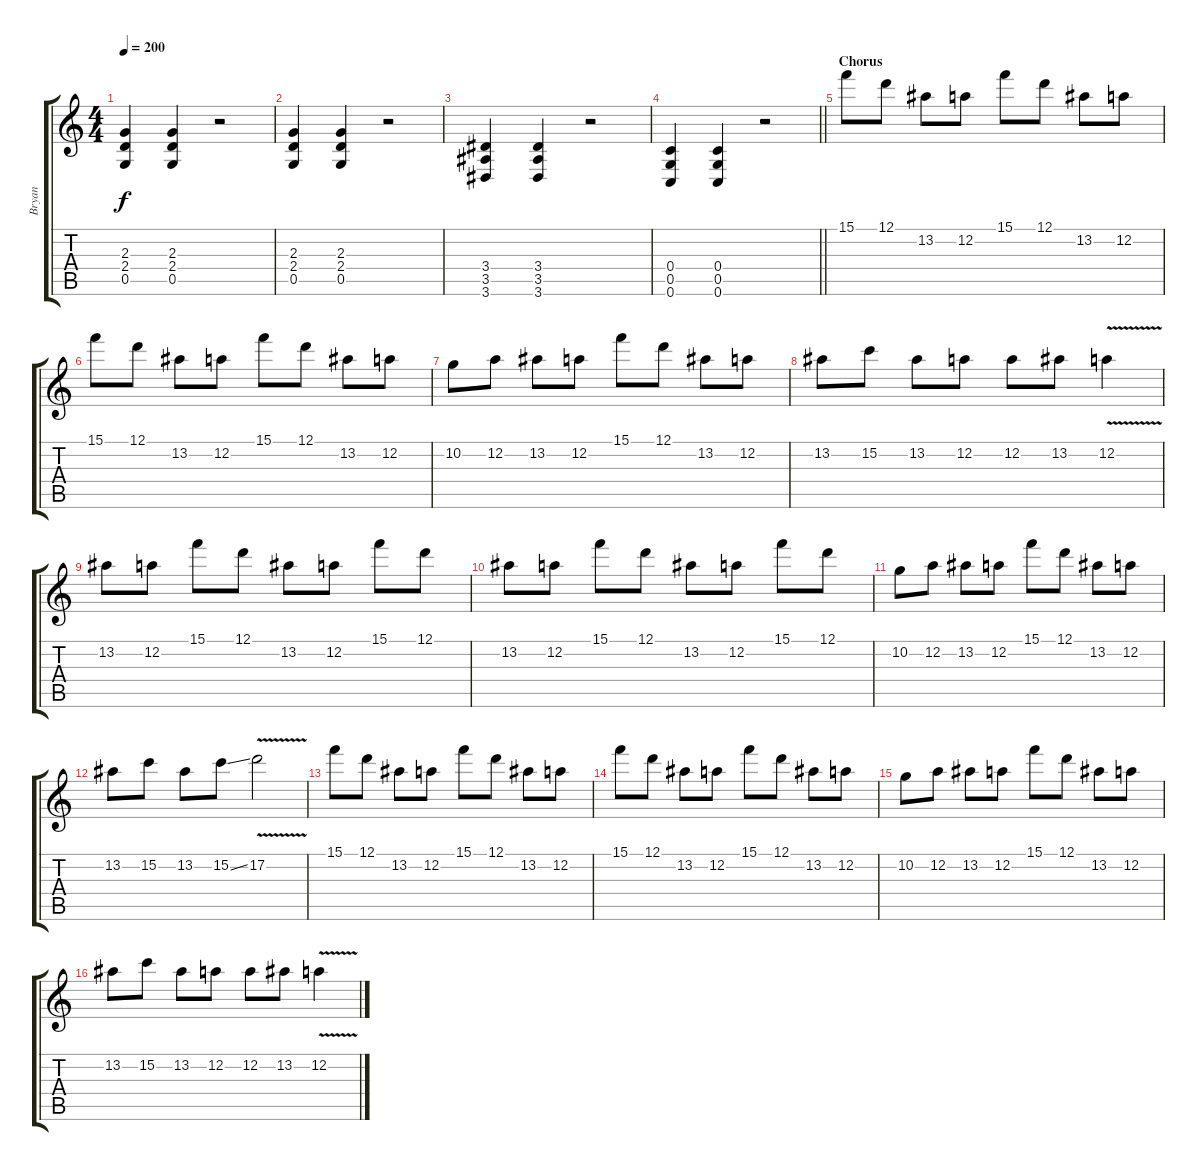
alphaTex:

\track ("Bryan " "Bryan ") {instrument distortionguitar}
\staff {score tabs}
\tuning (D4 A3 F3 C3 G2 C2) {hide}
\ts (4 4)
\tempo 200
\clef g2
\ks c
(2.3 2.4 0.5).4{dy f instrument distortionguitar} (2.3 2.4 0.5).4 r.2 |
(2.3 2.4 0.5).4 (2.3 2.4 0.5).4 r.2 |
(3.4 3.5 3.6).4 (3.4 3.5 3.6).4 r.2 |
\barLineRight lightlight
(0.4 0.5 0.6).4 (0.4 0.5 0.6).4 r.2 |
\section ("" "Chorus")
15.1.8 12.1.8 13.2.8 12.2.8 15.1.8 12.1.8 13.2.8 12.2.8 |
15.1.8 12.1.8 13.2.8 12.2.8 15.1.8 12.1.8 13.2.8 12.2.8 |
10.2.8 12.2.8 13.2.8 12.2.8 15.1.8 12.1.8 13.2.8 12.2.8 |
13.2.8 15.2.8 13.2.8 12.2.8 12.2.8 13.2.8 12.2{v}.4 |
13.2.8 12.2.8 15.1.8 12.1.8 13.2.8 12.2.8 15.1.8 12.1.8 |
13.2.8 12.2.8 15.1.8 12.1.8 13.2.8 12.2.8 15.1.8 12.1.8 |
10.2.8 12.2.8 13.2.8 12.2.8 15.1.8 12.1.8 13.2.8 12.2.8 |
13.2.8 15.2.8 13.2.8 15.2{ss}.8 17.2{v}.2 |
15.1.8 12.1.8 13.2.8 12.2.8 15.1.8 12.1.8 13.2.8 12.2.8 |
15.1.8 12.1.8 13.2.8 12.2.8 15.1.8 12.1.8 13.2.8 12.2.8 |
10.2.8 12.2.8 13.2.8 12.2.8 15.1.8 12.1.8 13.2.8 12.2.8 |
13.2.8 15.2.8 13.2.8 12.2.8 12.2.8 13.2.8 12.2{v}.4
